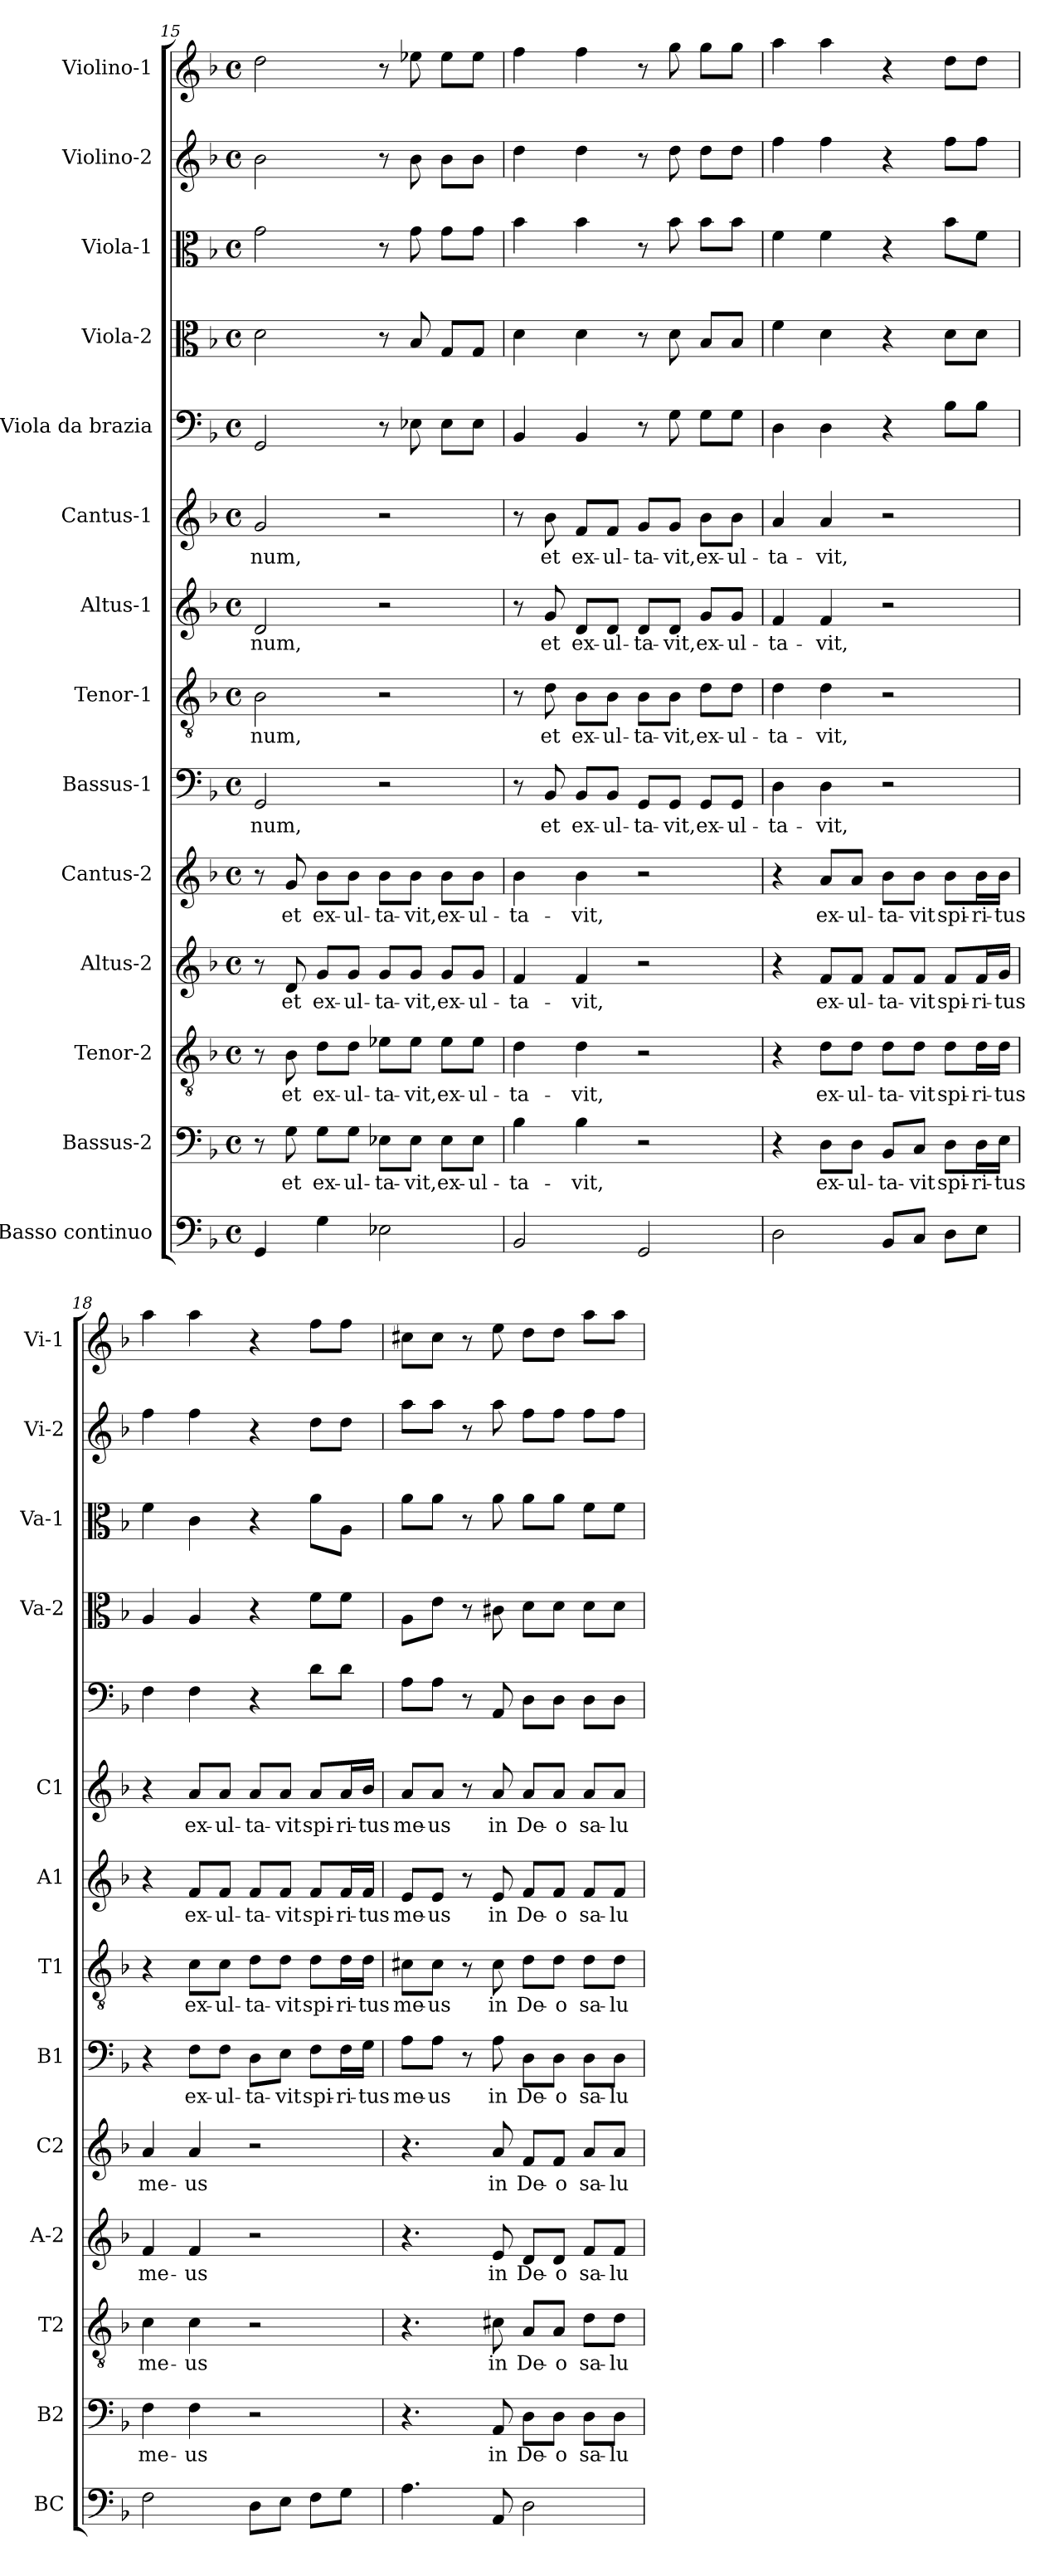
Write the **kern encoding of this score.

**kern	**kern	**text	**kern	**text	**kern	**text	**kern	**text	**kern	**text	**kern	**text	**kern	**text	**kern	**text	**kern	**kern	**kern	**kern	**kern
*part14	*part13	*part13	*part12	*part12	*part11	*part11	*part10	*part10	*part9	*part9	*part8	*part8	*part7	*part7	*part6	*part6	*part5	*part4	*part3	*part2	*part1
*staff14	*staff13	*staff13	*staff12	*staff12	*staff11	*staff11	*staff10	*staff10	*staff9	*staff9	*staff8	*staff8	*staff7	*staff7	*staff6	*staff6	*staff5	*staff4	*staff3	*staff2	*staff1
*I"Basso continuo	*I"Bassus-2	*	*I"Tenor-2	*	*I"Altus-2	*	*I"Cantus-2	*	*I"Bassus-1	*	*I"Tenor-1	*	*I"Altus-1	*	*I"Cantus-1	*	*I"Viola  da brazia	*I"Viola-2	*I"Viola-1	*I"Violino-2	*I"Violino-1
*I'BC	*I'B2	*	*I'T2	*	*I'A-2	*	*I'C2	*	*I'B1	*	*I'T1	*	*I'A1	*	*I'C1	*	*	*I'Va-2	*I'Va-1	*I'Vi-2	*I'Vi-1
!!LO:PB:g=z
*clefF4	*clefF4	*	*clefGv2	*	*clefG2	*	*clefG2	*	*clefF4	*	*clefGv2	*	*clefG2	*	*clefG2	*	*clefF4	*clefC3	*clefC3	*clefG2	*clefG2
*k[b-]	*k[b-]	*	*k[b-]	*	*k[b-]	*	*k[b-]	*	*k[b-]	*	*k[b-]	*	*k[b-]	*	*k[b-]	*	*k[b-]	*k[b-]	*k[b-]	*k[b-]	*k[b-]
*F:	*F:	*	*F:	*	*F:	*	*F:	*	*F:	*	*F:	*	*F:	*	*F:	*	*F:	*F:	*F:	*F:	*F:
*M4/4	*M4/4	*	*M4/4	*	*M4/4	*	*M4/4	*	*M4/4	*	*M4/4	*	*M4/4	*	*M4/4	*	*M4/4	*M4/4	*M4/4	*M4/4	*M4/4
*met(c)	*met(c)	*	*met(c)	*	*met(c)	*	*met(c)	*	*met(c)	*	*met(c)	*	*met(c)	*	*met(c)	*	*met(c)	*met(c)	*met(c)	*met(c)	*met(c)
=15	=15	=15	=15	=15	=15	=15	=15	=15	=15	=15	=15	=15	=15	=15	=15	=15	=15	=15	=15	=15	=15
!	!	!	!	!	!	!	!	!	!	!LO:LY:b	!	!LO:LY:b	!	!LO:LY:b	!	!LO:LY:b	!	!	!	!	!
4GG/	8r	.	8r	.	8r	.	8r	.	2GG/	-num,	2B-\	-num,	2d/	-num,	2g/	-num,	2GG/	2d\	2g\	2b-\	2dd\
!	!	!LO:LY:b	!	!LO:LY:b	!	!LO:LY:b	!	!LO:LY:b	!	!	!	!	!	!	!	!	!	!	!	!	!
.	8G\	et	8B-\	et	8d/	et	8g/	et	.	.	.	.	.	.	.	.	.	.	.	.	.
!	!	!LO:LY:b	!	!LO:LY:b	!	!LO:LY:b	!	!LO:LY:b	!	!	!	!	!	!	!	!	!	!	!	!	!
4G\	8G\L	ex-	8d\L	ex-	8g/L	ex-	8b-\L	ex-	.	.	.	.	.	.	.	.	.	.	.	.	.
!	!	!LO:LY:b	!	!LO:LY:b	!	!LO:LY:b	!	!LO:LY:b	!	!	!	!	!	!	!	!	!	!	!	!	!
.	8G\J	-ul-	8d\J	-ul-	8g/J	-ul-	8b-\J	-ul-	.	.	.	.	.	.	.	.	.	.	.	.	.
!	!	!LO:LY:b	!	!LO:LY:b	!	!LO:LY:b	!	!LO:LY:b	!	!	!	!	!	!	!	!	!	!	!	!	!
2E-X\	8E-X\L	-ta-	8e-X\L	-ta-	8g/L	-ta-	8b-\L	-ta-	2r	.	2r	.	2r	.	2r	.	8r	8r	8r	8r	8r
!	!	!LO:LY:b	!	!LO:LY:b	!	!LO:LY:b	!	!LO:LY:b	!	!	!	!	!	!	!	!	!	!	!	!	!
.	8E-\J	-vit,	8e-\J	-vit,	8g/J	-vit,	8b-\J	-vit,	.	.	.	.	.	.	.	.	8E-X\	8B-/	8g\	8b-\	8ee-X\
!	!	!LO:LY:b	!	!LO:LY:b	!	!LO:LY:b	!	!LO:LY:b	!	!	!	!	!	!	!	!	!	!	!	!	!
.	8E-\L	ex-	8e-\L	ex-	8g/L	ex-	8b-\L	ex-	.	.	.	.	.	.	.	.	8E-\L	8G/L	8g\L	8b-\L	8ee-\L
!	!	!LO:LY:b	!	!LO:LY:b	!	!LO:LY:b	!	!LO:LY:b	!	!	!	!	!	!	!	!	!	!	!	!	!
.	8E-\J	-ul-	8e-\J	-ul-	8g/J	-ul-	8b-\J	-ul-	.	.	.	.	.	.	.	.	8E-\J	8G/J	8g\J	8b-\J	8ee-\J
=16	=16	=16	=16	=16	=16	=16	=16	=16	=16	=16	=16	=16	=16	=16	=16	=16	=16	=16	=16	=16	=16
!	!	!LO:LY:b	!	!LO:LY:b	!	!LO:LY:b	!	!LO:LY:b	!	!	!	!	!	!	!	!	!	!	!	!	!
2BB-/	4B-\	-ta-	4d\	-ta-	4f/	-ta-	4b-\	-ta-	8r	.	8r	.	8r	.	8r	.	4BB-/	4d\	4b-\	4dd\	4ff\
!	!	!	!	!	!	!	!	!	!	!LO:LY:b	!	!LO:LY:b	!	!LO:LY:b	!	!LO:LY:b	!	!	!	!	!
.	.	.	.	.	.	.	.	.	8BB-/	et	8d\	et	8g/	et	8b-\	et	.	.	.	.	.
!	!	!LO:LY:b	!	!LO:LY:b	!	!LO:LY:b	!	!LO:LY:b	!	!LO:LY:b	!	!LO:LY:b	!	!LO:LY:b	!	!LO:LY:b	!	!	!	!	!
.	4B-\	-vit,	4d\	-vit,	4f/	-vit,	4b-\	-vit,	8BB-/L	ex-	8B-\L	ex-	8d/L	ex-	8f/L	ex-	4BB-/	4d\	4b-\	4dd\	4ff\
!	!	!	!	!	!	!	!	!	!	!LO:LY:b	!	!LO:LY:b	!	!LO:LY:b	!	!LO:LY:b	!	!	!	!	!
.	.	.	.	.	.	.	.	.	8BB-/J	-ul-	8B-\J	-ul-	8d/J	-ul-	8f/J	-ul-	.	.	.	.	.
!	!	!	!	!	!	!	!	!	!	!LO:LY:b	!	!LO:LY:b	!	!LO:LY:b	!	!LO:LY:b	!	!	!	!	!
2GG/	2r	.	2r	.	2r	.	2r	.	8GG/L	-ta-	8B-\L	-ta-	8d/L	-ta-	8g/L	-ta-	8r	8r	8r	8r	8r
!	!	!	!	!	!	!	!	!	!	!LO:LY:b	!	!LO:LY:b	!	!LO:LY:b	!	!LO:LY:b	!	!	!	!	!
.	.	.	.	.	.	.	.	.	8GG/J	-vit,	8B-\J	-vit,	8d/J	-vit,	8g/J	-vit,	8G\	8d\	8b-\	8dd\	8gg\
!	!	!	!	!	!	!	!	!	!	!LO:LY:b	!	!LO:LY:b	!	!LO:LY:b	!	!LO:LY:b	!	!	!	!	!
.	.	.	.	.	.	.	.	.	8GG/L	ex-	8d\L	ex-	8g/L	ex-	8b-\L	ex-	8G\L	8B-/L	8b-\L	8dd\L	8gg\L
!	!	!	!	!	!	!	!	!	!	!LO:LY:b	!	!LO:LY:b	!	!LO:LY:b	!	!LO:LY:b	!	!	!	!	!
.	.	.	.	.	.	.	.	.	8GG/J	-ul-	8d\J	-ul-	8g/J	-ul-	8b-\J	-ul-	8G\J	8B-/J	8b-\J	8dd\J	8gg\J
=17	=17	=17	=17	=17	=17	=17	=17	=17	=17	=17	=17	=17	=17	=17	=17	=17	=17	=17	=17	=17	=17
!	!	!	!	!	!	!	!	!	!	!LO:LY:b	!	!LO:LY:b	!	!LO:LY:b	!	!LO:LY:b	!	!	!	!	!
2D\	4r	.	4r	.	4r	.	4r	.	4D\	-ta-	4d\	-ta-	4f/	-ta-	4a/	-ta-	4D\	4f\	4f\	4ff\	4aa\
!	!	!LO:LY:b	!	!LO:LY:b	!	!LO:LY:b	!	!LO:LY:b	!	!LO:LY:b	!	!LO:LY:b	!	!LO:LY:b	!	!LO:LY:b	!	!	!	!	!
.	8D\L	ex-	8d\L	ex-	8f/L	ex-	8a/L	ex-	4D\	-vit,	4d\	-vit,	4f/	-vit,	4a/	-vit,	4D\	4d\	4f\	4ff\	4aa\
!	!	!LO:LY:b	!	!LO:LY:b	!	!LO:LY:b	!	!LO:LY:b	!	!	!	!	!	!	!	!	!	!	!	!	!
.	8D\J	-ul-	8d\J	-ul-	8f/J	-ul-	8a/J	-ul-	.	.	.	.	.	.	.	.	.	.	.	.	.
!	!	!LO:LY:b	!	!LO:LY:b	!	!LO:LY:b	!	!LO:LY:b	!	!	!	!	!	!	!	!	!	!	!	!	!
8BB-/L	8BB-/L	-ta-	8d\L	-ta-	8f/L	-ta-	8b-\L	-ta-	2r	.	2r	.	2r	.	2r	.	4r	4r	4r	4r	4r
!	!	!LO:LY:b	!	!LO:LY:b	!	!LO:LY:b	!	!LO:LY:b	!	!	!	!	!	!	!	!	!	!	!	!	!
8C/J	8C/J	-vit	8d\J	-vit	8f/J	-vit	8b-\J	-vit	.	.	.	.	.	.	.	.	.	.	.	.	.
!	!	!LO:LY:b	!	!LO:LY:b	!	!LO:LY:b	!	!LO:LY:b	!	!	!	!	!	!	!	!	!	!	!	!	!
8D\L	8D\L	spi-	8d\L	spi-	8f/L	spi-	8b-\L	spi-	.	.	.	.	.	.	.	.	8B-\L	8d\L	8b-\L	8ff\L	8dd\L
!	!	!LO:LY:b	!	!LO:LY:b	!	!LO:LY:b	!	!LO:LY:b	!	!	!	!	!	!	!	!	!	!	!	!	!
8E\J	16D\L	-ri-	16d\L	-ri-	16f/L	-ri-	16b-\L	-ri-	.	.	.	.	.	.	.	.	8B-\J	8d\J	8f\J	8ff\J	8dd\J
!	!	!LO:LY:b	!	!LO:LY:b	!	!LO:LY:b	!	!LO:LY:b	!	!	!	!	!	!	!	!	!	!	!	!	!
.	16E\JJ	-tus	16d\JJ	-tus	16g/JJ	-tus	16b-\JJ	-tus	.	.	.	.	.	.	.	.	.	.	.	.	.
!!LO:PB:g=z
=18	=18	=18	=18	=18	=18	=18	=18	=18	=18	=18	=18	=18	=18	=18	=18	=18	=18	=18	=18	=18	=18
!	!	!LO:LY:b	!	!LO:LY:b	!	!LO:LY:b	!	!LO:LY:b	!	!	!	!	!	!	!	!	!	!	!	!	!
2F\	4F\	me-	4c\	me-	4f/	me-	4a/	me-	4r	.	4r	.	4r	.	4r	.	4F\	4A/	4f\	4ff\	4aa\
!	!	!LO:LY:b	!	!LO:LY:b	!	!LO:LY:b	!	!LO:LY:b	!	!LO:LY:b	!	!LO:LY:b	!	!LO:LY:b	!	!LO:LY:b	!	!	!	!	!
.	4F\	-us	4c\	-us	4f/	-us	4a/	-us	8F\L	ex-	8c\L	ex-	8f/L	ex-	8a/L	ex-	4F\	4A/	4c\	4ff\	4aa\
!	!	!	!	!	!	!	!	!	!	!LO:LY:b	!	!LO:LY:b	!	!LO:LY:b	!	!LO:LY:b	!	!	!	!	!
.	.	.	.	.	.	.	.	.	8F\J	-ul-	8c\J	-ul-	8f/J	-ul-	8a/J	-ul-	.	.	.	.	.
!	!	!	!	!	!	!	!	!	!	!LO:LY:b	!	!LO:LY:b	!	!LO:LY:b	!	!LO:LY:b	!	!	!	!	!
8D\L	2r	.	2r	.	2r	.	2r	.	8D\L	-ta-	8d\L	-ta-	8f/L	-ta-	8a/L	-ta-	4r	4r	4r	4r	4r
!	!	!	!	!	!	!	!	!	!	!LO:LY:b	!	!LO:LY:b	!	!LO:LY:b	!	!LO:LY:b	!	!	!	!	!
8E\J	.	.	.	.	.	.	.	.	8E\J	-vit	8d\J	-vit	8f/J	-vit	8a/J	-vit	.	.	.	.	.
!	!	!	!	!	!	!	!	!	!	!LO:LY:b	!	!LO:LY:b	!	!LO:LY:b	!	!LO:LY:b	!	!	!	!	!
8F\L	.	.	.	.	.	.	.	.	8F\L	spi-	8d\L	spi-	8f/L	spi-	8a/L	spi-	8d\L	8f\L	8a\L	8dd\L	8ff\L
!	!	!	!	!	!	!	!	!	!	!LO:LY:b	!	!LO:LY:b	!	!LO:LY:b	!	!LO:LY:b	!	!	!	!	!
8G\J	.	.	.	.	.	.	.	.	16F\L	-ri-	16d\L	-ri-	16f/L	-ri-	16a/L	-ri-	8d\J	8f\J	8A\J	8dd\J	8ff\J
!	!	!	!	!	!	!	!	!	!	!LO:LY:b	!	!LO:LY:b	!	!LO:LY:b	!	!LO:LY:b	!	!	!	!	!
.	.	.	.	.	.	.	.	.	16G\JJ	-tus	16d\JJ	-tus	16f/JJ	-tus	16b-/JJ	-tus	.	.	.	.	.
=19	=19	=19	=19	=19	=19	=19	=19	=19	=19	=19	=19	=19	=19	=19	=19	=19	=19	=19	=19	=19	=19
!	!	!	!	!	!	!	!	!	!	!LO:LY:b	!	!LO:LY:b	!	!LO:LY:b	!	!LO:LY:b	!	!	!	!	!
4.A\	4.r	.	4.r	.	4.r	.	4.r	.	8A\L	me-	8c#X\L	me-	8e/L	me-	8a/L	me-	8A\L	8A\L	8a\L	8aa\L	8cc#X\L
!	!	!	!	!	!	!	!	!	!	!LO:LY:b	!	!LO:LY:b	!	!LO:LY:b	!	!LO:LY:b	!	!	!	!	!
.	.	.	.	.	.	.	.	.	8A\J	-us	8c#\J	-us	8e/J	-us	8a/J	-us	8A\J	8e\J	8a\J	8aa\J	8cc#\J
.	.	.	.	.	.	.	.	.	8r	.	8r	.	8r	.	8r	.	8r	8r	8r	8r	8r
!	!	!LO:LY:b	!	!LO:LY:b	!	!LO:LY:b	!	!LO:LY:b	!	!LO:LY:b	!	!LO:LY:b	!	!LO:LY:b	!	!LO:LY:b	!	!	!	!	!
8AA/	8AA/	in	8c#X\	in	8e/	in	8a/	in	8A\	in	8c#\	in	8e/	in	8a/	in	8AA/	8c#X\	8a\	8aa\	8ee\
!	!	!LO:LY:b	!	!LO:LY:b	!	!LO:LY:b	!	!LO:LY:b	!	!LO:LY:b	!	!LO:LY:b	!	!LO:LY:b	!	!LO:LY:b	!	!	!	!	!
2D\	8D\L	De-	8A/L	De-	8d/L	De-	8f/L	De-	8D\L	De-	8d\L	De-	8f/L	De-	8a/L	De-	8D\L	8d\L	8a\L	8ff\L	8dd\L
!	!	!LO:LY:b	!	!LO:LY:b	!	!LO:LY:b	!	!LO:LY:b	!	!LO:LY:b	!	!LO:LY:b	!	!LO:LY:b	!	!LO:LY:b	!	!	!	!	!
.	8D\J	-o	8A/J	-o	8d/J	-o	8f/J	-o	8D\J	-o	8d\J	-o	8f/J	-o	8a/J	-o	8D\J	8d\J	8a\J	8ff\J	8dd\J
!	!	!LO:LY:b	!	!LO:LY:b	!	!LO:LY:b	!	!LO:LY:b	!	!LO:LY:b	!	!LO:LY:b	!	!LO:LY:b	!	!LO:LY:b	!	!	!	!	!
.	8D\L	sa-	8d\L	sa-	8f/L	sa-	8a/L	sa-	8D\L	sa-	8d\L	sa-	8f/L	sa-	8a/L	sa-	8D\L	8d\L	8f\L	8ff\L	8aa\L
!	!	!LO:LY:b	!	!LO:LY:b	!	!LO:LY:b	!	!LO:LY:b	!	!LO:LY:b	!	!LO:LY:b	!	!LO:LY:b	!	!LO:LY:b	!	!	!	!	!
.	8D\J	-lu-	8d\J	-lu-	8f/J	-lu-	8a/J	-lu-	8D\J	-lu-	8d\J	-lu-	8f/J	-lu-	8a/J	-lu-	8D\J	8d\J	8f\J	8ff\J	8aa\J
=	=	=	=	=	=	=	=	=	=	=	=	=	=	=	=	=	=	=	=	=	=
*-	*-	*-	*-	*-	*-	*-	*-	*-	*-	*-	*-	*-	*-	*-	*-	*-	*-	*-	*-	*-	*-
